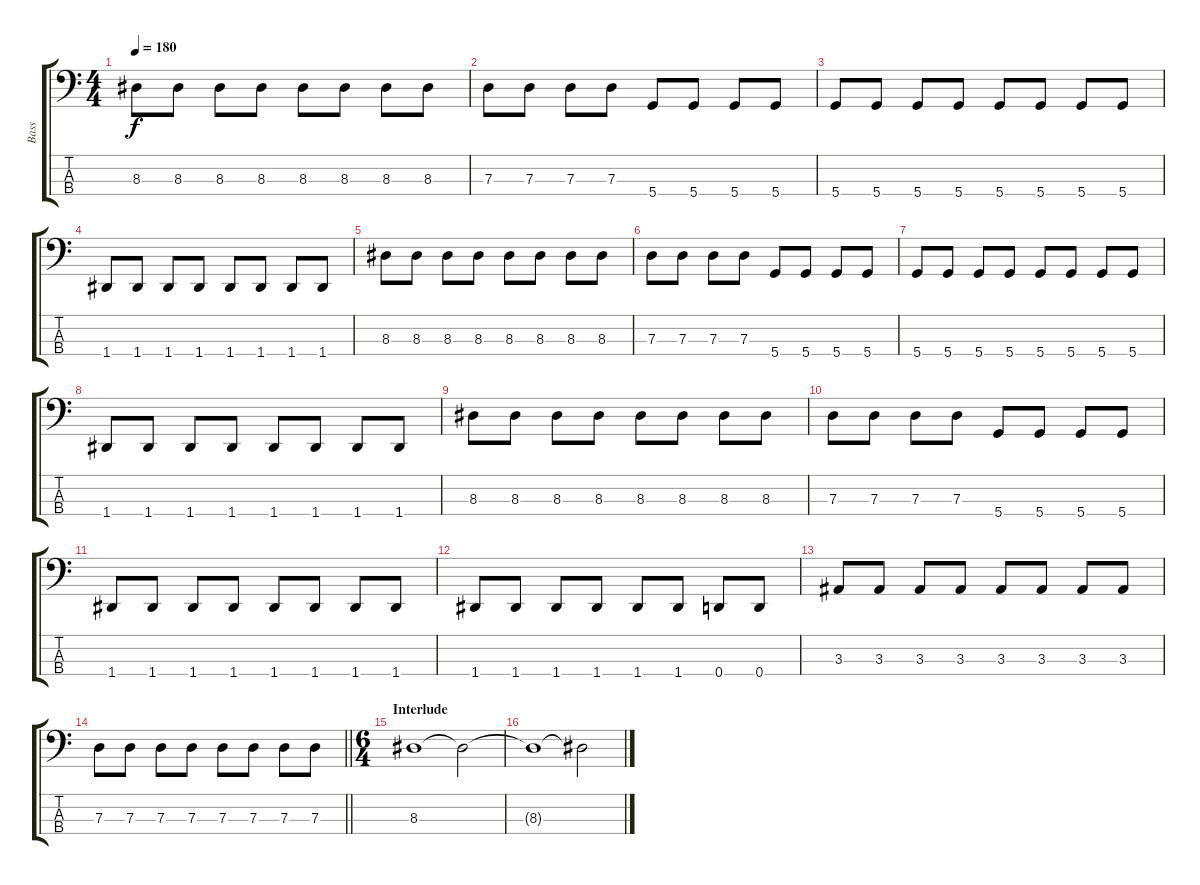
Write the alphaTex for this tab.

\track ("Bass" "Bass") {instrument electricbassfinger}
\staff {score tabs}
\tuning (F2 C2 G1 D1) {hide}
\ts (4 4)
\tempo 180
\clef f4
\ks c
8.3.8{dy f} 8.3.8 8.3.8 8.3.8 8.3.8 8.3.8 8.3.8 8.3.8 |
7.3.8 7.3.8 7.3.8 7.3.8 5.4.8 5.4.8 5.4.8 5.4.8 |
5.4.8 5.4.8 5.4.8 5.4.8 5.4.8 5.4.8 5.4.8 5.4.8 |
1.4.8 1.4.8 1.4.8 1.4.8 1.4.8 1.4.8 1.4.8 1.4.8 |
8.3.8 8.3.8 8.3.8 8.3.8 8.3.8 8.3.8 8.3.8 8.3.8 |
7.3.8 7.3.8 7.3.8 7.3.8 5.4.8 5.4.8 5.4.8 5.4.8 |
5.4.8 5.4.8 5.4.8 5.4.8 5.4.8 5.4.8 5.4.8 5.4.8 |
1.4.8 1.4.8 1.4.8 1.4.8 1.4.8 1.4.8 1.4.8 1.4.8 |
8.3.8 8.3.8 8.3.8 8.3.8 8.3.8 8.3.8 8.3.8 8.3.8 |
7.3.8 7.3.8 7.3.8 7.3.8 5.4.8 5.4.8 5.4.8 5.4.8 |
1.4.8 1.4.8 1.4.8 1.4.8 1.4.8 1.4.8 1.4.8 1.4.8 |
1.4.8 1.4.8 1.4.8 1.4.8 1.4.8 1.4.8 0.4.8 0.4.8 |
3.3.8 3.3.8 3.3.8 3.3.8 3.3.8 3.3.8 3.3.8 3.3.8 |
\barLineRight lightlight
7.3.8 7.3.8 7.3.8 7.3.8 7.3.8 7.3.8 7.3.8 7.3.8 |
\ts (6 4)
\section ("" "Interlude")
8.3.1 8.3{t}.2 |
8.3{t}.1{volume 0} 8.3{t}.2
